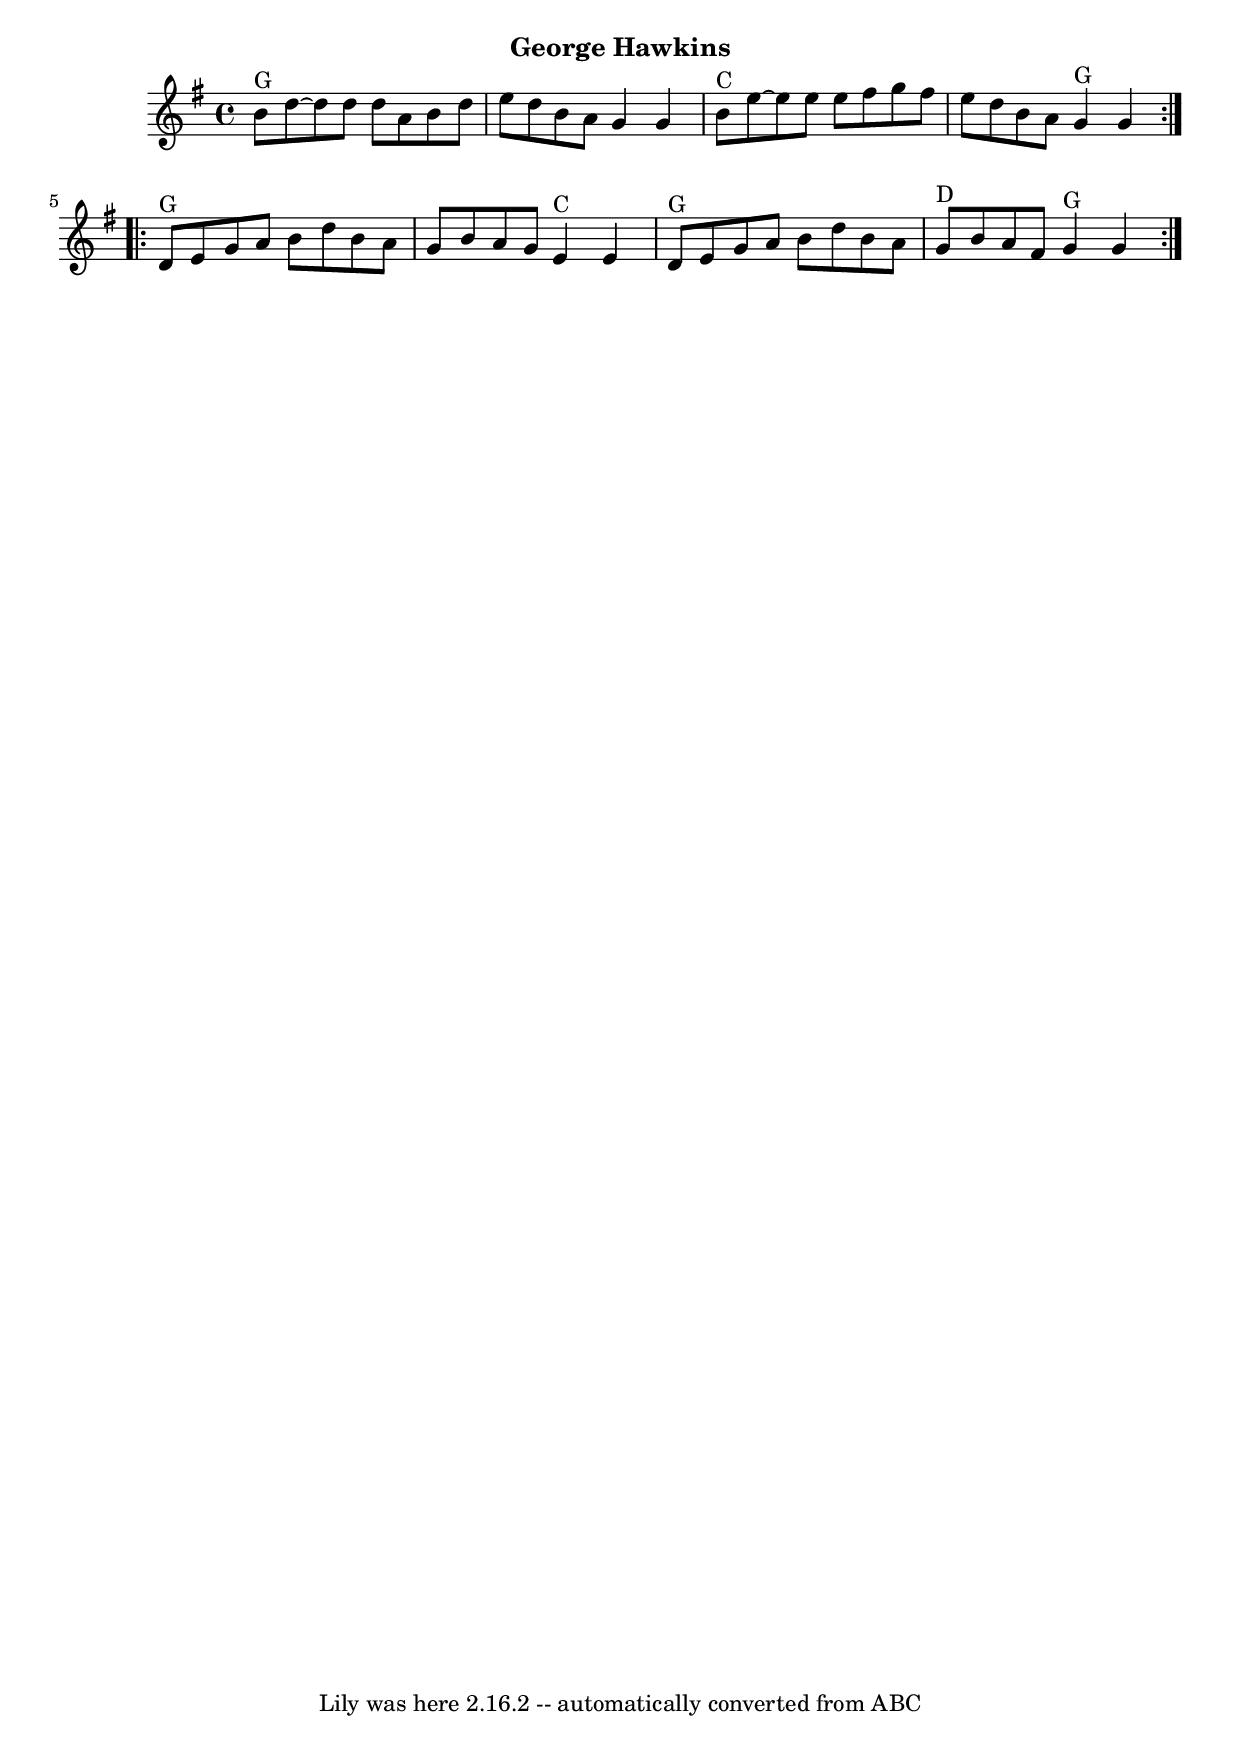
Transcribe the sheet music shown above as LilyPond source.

\version "2.7.40"
\header {
	crossRefNumber = "62"
	footnotes = ""
	subtitle = "George Hawkins"
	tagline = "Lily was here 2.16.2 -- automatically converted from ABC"
}
voicedefault =  {
\set Score.defaultBarType = "empty"

\time 4/4 \key g \major   \repeat volta 2 {     b'8 ^"G"   d''8   ~    d''8    
d''8    d''8    a'8    b'8    d''8    \bar "|"   e''8    d''8    b'8    a'8    
g'4    g'4    \bar "|"     b'8 ^"C"   e''8   ~    e''8    e''8    e''8    
fis''8    g''8    fis''8    \bar "|"   e''8    d''8    b'8    a'8      g'4 ^"G" 
  g'4    }     \repeat volta 2 {     d'8 ^"G"   e'8    g'8    a'8    b'8    
d''8    b'8    a'8    \bar "|"   g'8    b'8    a'8    g'8      e'4 ^"C"   e'4   
 \bar "|"     d'8 ^"G"   e'8    g'8    a'8    b'8    d''8    b'8    a'8    
\bar "|"     g'8 ^"D"   b'8    a'8    fis'8      g'4 ^"G"   g'4    }   
}

\score{
    <<

	\context Staff="default"
	{
	    \voicedefault 
	}

    >>
	\layout {
	}
	\midi {}
}
